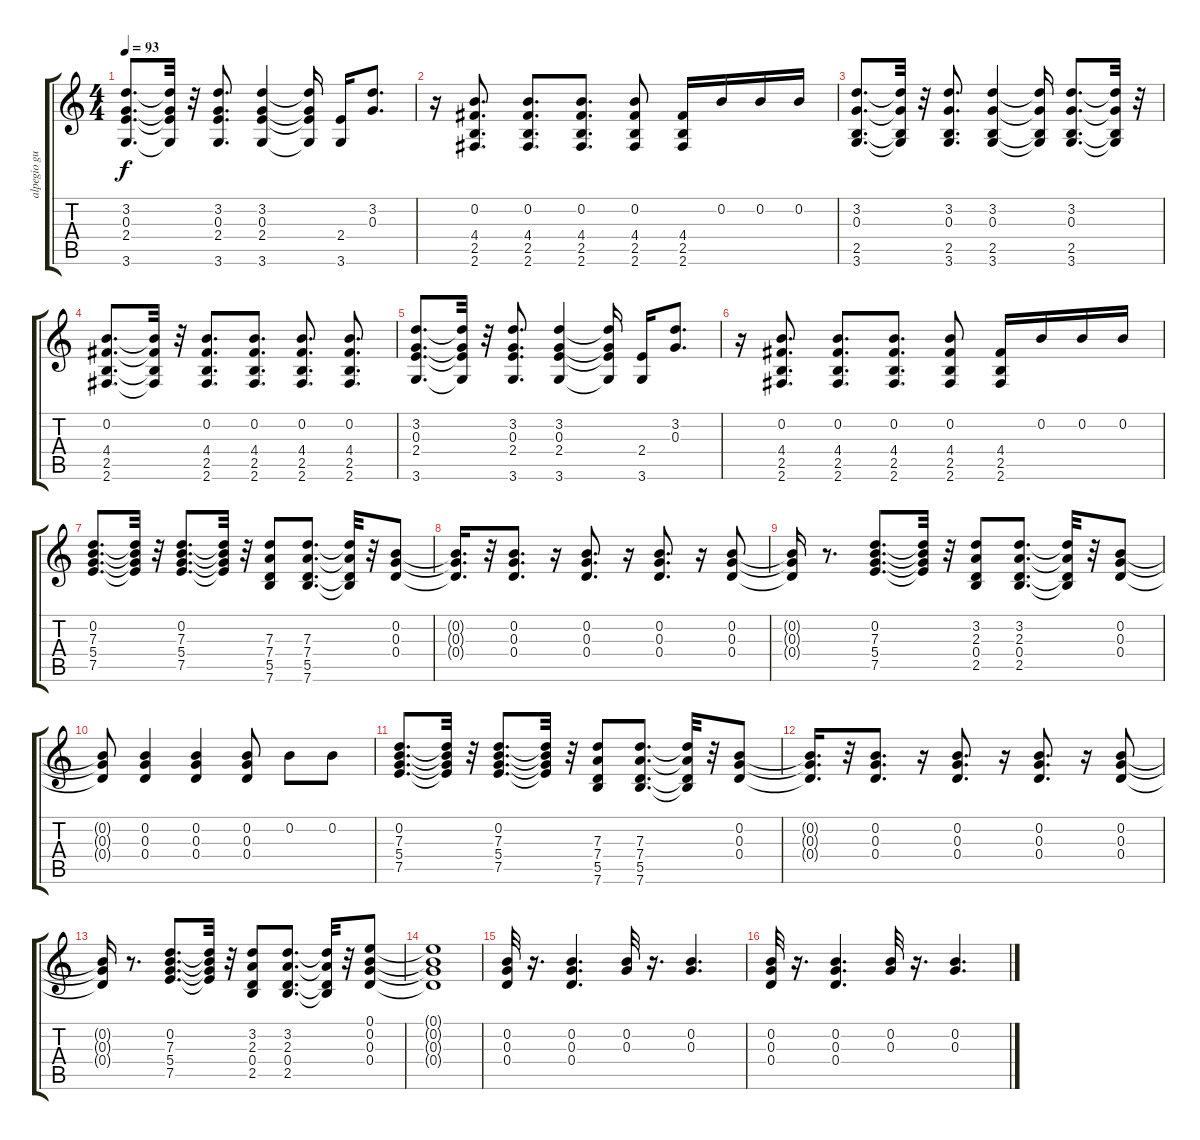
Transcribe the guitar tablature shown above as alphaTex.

\track ("alpegio guitar" "alpegio gu") {instrument acousticguitarnylon}
\staff {score tabs}
\tuning (E4 B3 G3 D3 A2 E2) {hide}
\ts (4 4)
\tempo 93
\clef g2
\ks c
(3.2 0.3 2.4 3.6).8{d dy f} (3.2{t} 0.3{t} 2.4{t} 3.6{t}).32 r.32 (3.2 0.3 2.4 3.6).8{d} (3.2 0.3 2.4 3.6).4 (3.2{t} 0.3{t} 2.4{t} 3.6{t}).16 (2.4 3.6).16 (3.2 0.3).8{d} |
r.16 (0.2 4.4 2.5 2.6).8{d} (0.2 4.4 2.5 2.6).8{d} (0.2 4.4 2.5 2.6).8{d} (0.2 4.4 2.5 2.6).8 (4.4 2.5 2.6).16 0.2.16 0.2.16 0.2.16 |
(3.2 0.3 2.5 3.6).8{d} (3.2{t} 0.3{t} 2.5{t} 3.6{t}).32 r.32 (3.2 0.3 2.5 3.6).8{d} (3.2 0.3 2.5 3.6).4 (3.2{t} 0.3{t} 2.5{t} 3.6{t}).16 (3.2 0.3 2.5 3.6).8{d} (3.2{t} 0.3{t} 2.5{t} 3.6{t}).32 r.32 |
(0.2 4.4 2.5 2.6).8{d} (0.2{t} 4.4{t} 2.5{t} 2.6{t}).32 r.32 (0.2 4.4 2.5 2.6).8{d} (0.2 4.4 2.5 2.6).8{d} (0.2 4.4 2.5 2.6).8{d} (0.2 4.4 2.5 2.6).8{d} |
(3.2 0.3 2.4 3.6).8{d} (3.2{t} 0.3{t} 2.4{t} 3.6{t}).32 r.32 (3.2 0.3 2.4 3.6).8{d} (3.2 0.3 2.4 3.6).4 (3.2{t} 0.3{t} 2.4{t} 3.6{t}).16 (2.4 3.6).16 (3.2 0.3).8{d} |
r.16 (0.2 4.4 2.5 2.6).8{d} (0.2 4.4 2.5 2.6).8{d} (0.2 4.4 2.5 2.6).8{d} (0.2 4.4 2.5 2.6).8 (4.4 2.5 2.6).16 0.2.16 0.2.16 0.2.16 |
(0.2 7.3 5.4 7.5).8{d instrument acousticguitarnylon} (0.2{t} 7.3{t} 5.4{t} 7.5{t}).32 r.32 (0.2 7.3 5.4 7.5).8{d} (0.2{t} 7.3{t} 5.4{t} 7.5{t}).32 r.32 (7.3 7.4 5.5 7.6).8 (7.3 7.4 5.5 7.6).8{d} (7.3{t} 7.4{t} 5.5{t} 7.6{t}).32 r.32 (0.2 0.3 0.4).8 |
(0.2{t} 0.3{t} 0.4{t}).16{d} r.32 (0.2 0.3 0.4).8{d} r.16 (0.2 0.3 0.4).8{d} r.16 (0.2 0.3 0.4).8{d} r.16 (0.2 0.3 0.4).8 |
(0.2{t} 0.3{t} 0.4{t}).16 r.8{d} (0.2 7.3 5.4 7.5).8{d} (0.2{t} 7.3{t} 5.4{t} 7.5{t}).32 r.32 (3.2 2.3 0.4 2.5).8 (3.2 2.3 0.4 2.5).8{d} (3.2{t} 2.3{t} 0.4{t} 2.5{t}).32 r.32 (0.2 0.3 0.4).8 |
(0.2{t} 0.3{t} 0.4{t}).8 (0.2 0.3 0.4).4 (0.2 0.3 0.4).4 (0.2 0.3 0.4).8 0.2.8 0.2.8 |
(0.2 7.3 5.4 7.5).8{d} (0.2{t} 7.3{t} 5.4{t} 7.5{t}).32 r.32 (0.2 7.3 5.4 7.5).8{d} (0.2{t} 7.3{t} 5.4{t} 7.5{t}).32 r.32 (7.3 7.4 5.5 7.6).8 (7.3 7.4 5.5 7.6).8{d} (7.3{t} 7.4{t} 5.5{t} 7.6{t}).32 r.32 (0.2 0.3 0.4).8 |
(0.2{t} 0.3{t} 0.4{t}).16{d} r.32 (0.2 0.3 0.4).8{d} r.16 (0.2 0.3 0.4).8{d} r.16 (0.2 0.3 0.4).8{d} r.16 (0.2 0.3 0.4).8 |
(0.2{t} 0.3{t} 0.4{t}).16 r.8{d} (0.2 7.3 5.4 7.5).8{d} (0.2{t} 7.3{t} 5.4{t} 7.5{t}).32 r.32 (3.2 2.3 0.4 2.5).8 (3.2 2.3 0.4 2.5).8{d} (3.2{t} 2.3{t} 0.4{t} 2.5{t}).32 r.32 (0.1 0.2 0.3 0.4).8 |
(0.1{t} 0.2{t} 0.3{t} 0.4{t}).1 |
(0.2 0.3 0.4).32 r.16{d} (0.2 0.3 0.4).4{d} (0.2 0.3).32 r.16{d} (0.2 0.3).4{d} |
(0.2 0.3 0.4).32 r.16{d} (0.2 0.3 0.4).4{d} (0.2 0.3).32 r.16{d} (0.2 0.3).4{d}
